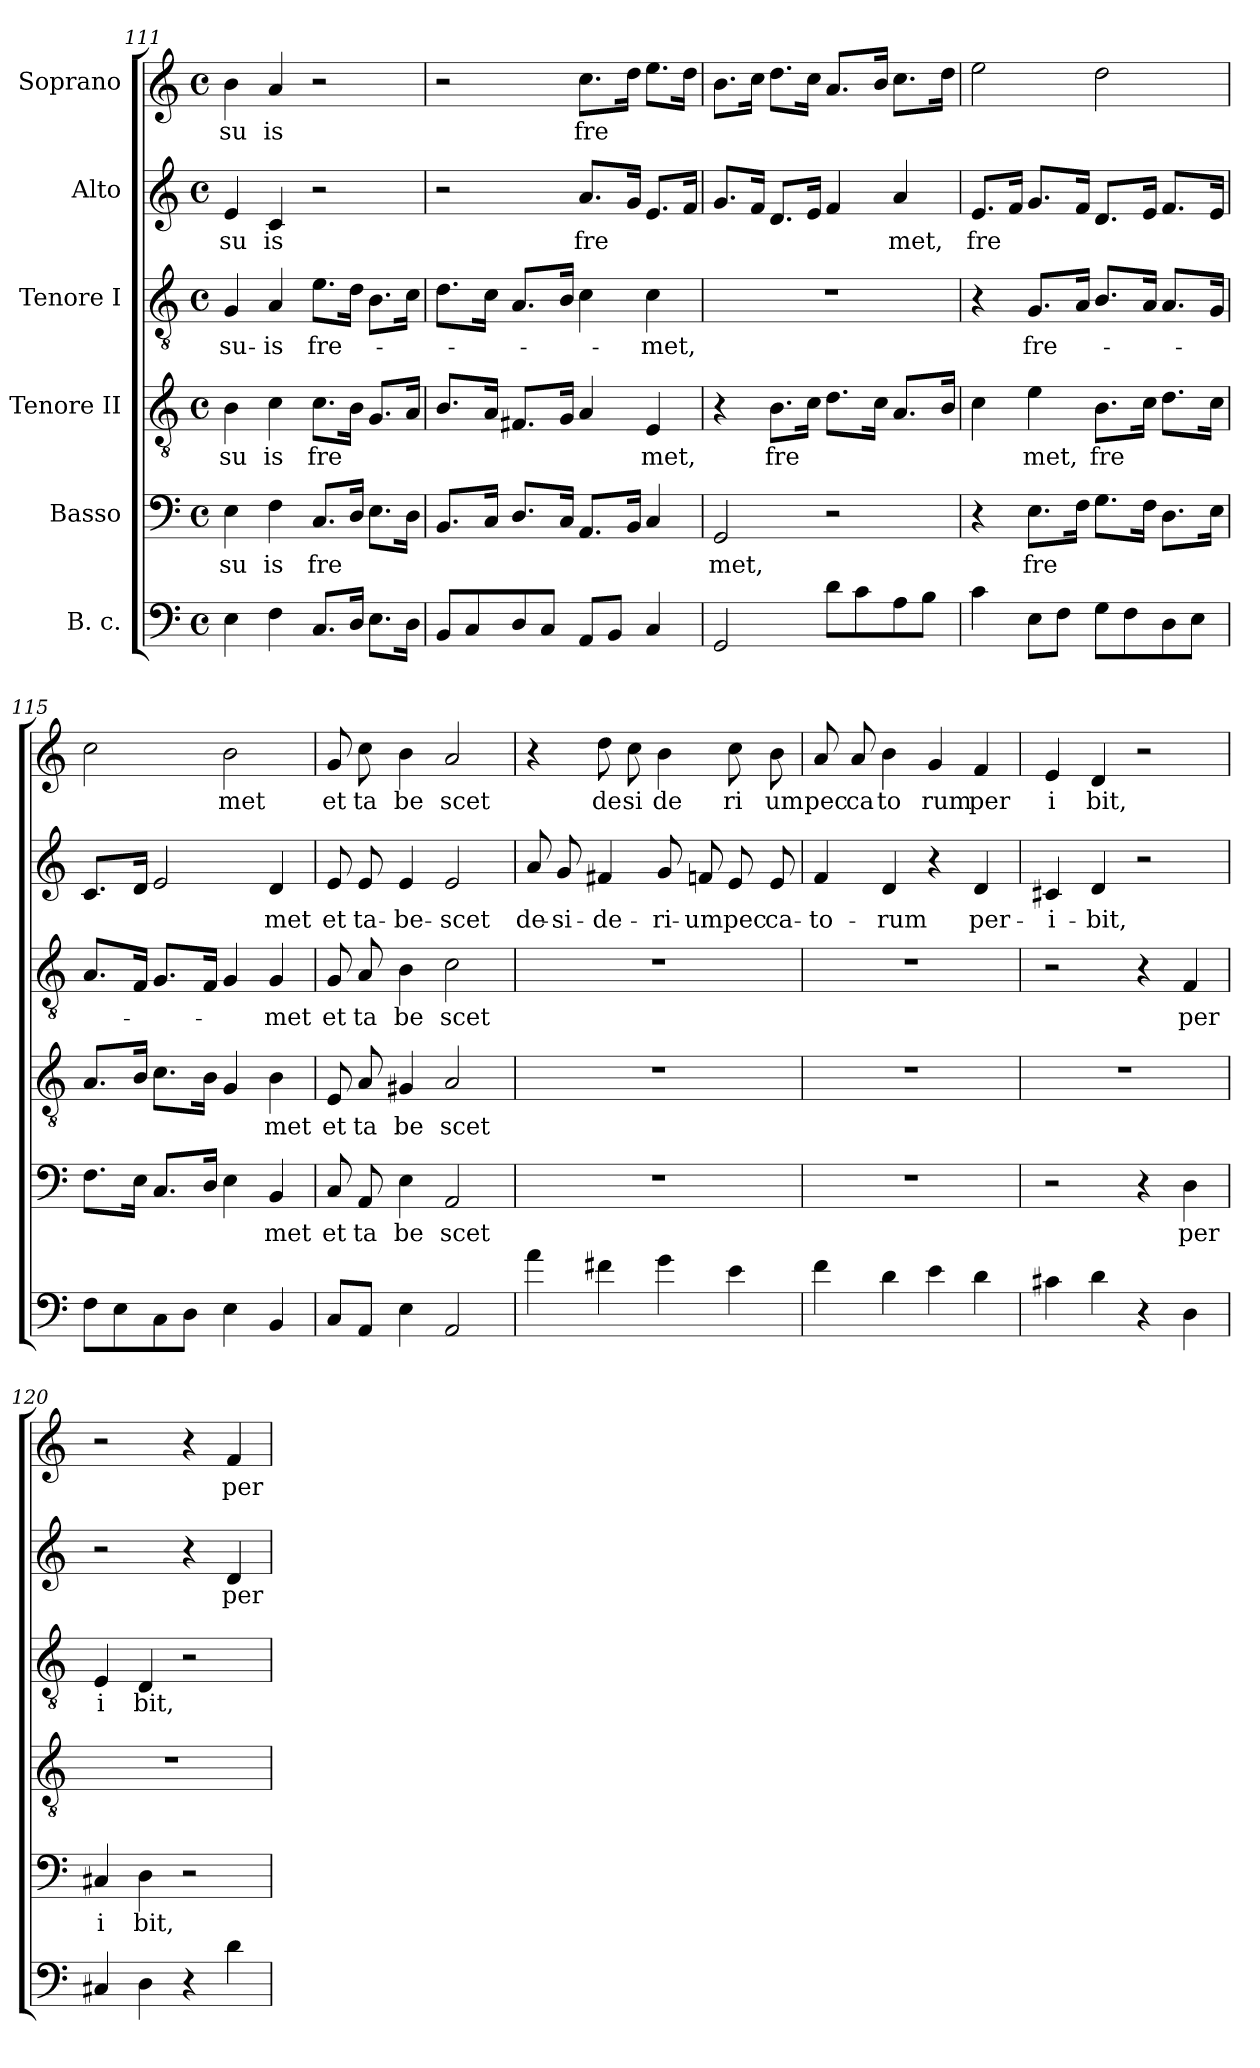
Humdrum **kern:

**kern	**kern	**text	**kern	**text	**kern	**text	**kern	**text	**kern	**text
*part6	*part5	*part5	*part4	*part4	*part3	*part3	*part2	*part2	*part1	*part1
*staff6	*staff5	*staff5	*staff4	*staff4	*staff3	*staff3	*staff2	*staff2	*staff1	*staff1
*I"B. c.	*I"Basso	*	*I"Tenore II	*	*I"Tenore I	*	*I"Alto	*	*I"Soprano	*
*clefF4	*clefF4	*	*clefGv2	*	*clefGv2	*	*clefG2	*	*clefG2	*
*k[]	*k[]	*	*k[]	*	*k[]	*	*k[]	*	*k[]	*
*C:	*C:	*	*C:	*	*C:	*	*C:	*	*C:	*
*M4/4	*M4/4	*	*M4/4	*	*M4/4	*	*M4/4	*	*M4/4	*
*met(c)	*met(c)	*	*met(c)	*	*met(c)	*	*met(c)	*	*met(c)	*
=111	=111	=111	=111	=111	=111	=111	=111	=111	=111	=111
!	!	!LO:LY:b	!	!LO:LY:b	!	!LO:LY:b	!	!LO:LY:b	!	!LO:LY:b
4E\	4E\	su	4B\	su	4G/	su-	4e/	su	4b\	su
!	!	!LO:LY:b	!	!LO:LY:b	!	!LO:LY:b	!	!LO:LY:b	!	!LO:LY:b
4F\	4F\	is	4c\	is	4A/	-is	4c/	is	4a/	is
!	!	!LO:LY:b	!	!LO:LY:b	!	!LO:LY:b	!	!	!	!
8.C/L	8.C/L	fre	8.c\L	fre	8.e\L	fre-	2r	.	2r	.
16D/Jk	16D/Jk	.	16B\Jk	.	16d\Jk	.	.	.	.	.
8.E\L	8.E\L	.	8.G/L	.	8.B\L	.	.	.	.	.
16D\Jk	16D\Jk	.	16A/Jk	.	16c\Jk	.	.	.	.	.
=112	=112	=112	=112	=112	=112	=112	=112	=112	=112	=112
8BB/L	8.BB/L	.	8.B/L	.	8.d\L	.	2r	.	2r	.
8C/	.	.	.	.	.	.	.	.	.	.
.	16C/Jk	.	16A/Jk	.	16c\Jk	.	.	.	.	.
8D/	8.D/L	.	8.F#X/L	.	8.A/L	.	.	.	.	.
8C/J	.	.	.	.	.	.	.	.	.	.
.	16C/Jk	.	16G/Jk	.	16B/Jk	.	.	.	.	.
!	!	!	!	!	!	!	!	!LO:LY:b	!	!LO:LY:b
8AA/L	8.AA/L	.	4A/	.	4c\	.	8.a/L	fre	8.cc\L	fre
8BB/J	.	.	.	.	.	.	.	.	.	.
.	16BB/Jk	.	.	.	.	.	16g/Jk	.	16dd\Jk	.
!	!	!	!	!LO:LY:b	!	!LO:LY:b	!	!	!	!
4C/	4C/	.	4E/	met,	4c\	-met,	8.e/L	.	8.ee\L	.
.	.	.	.	.	.	.	16f/Jk	.	16dd\Jk	.
=113	=113	=113	=113	=113	=113	=113	=113	=113	=113	=113
!	!	!LO:LY:b	!	!	!	!	!	!	!	!
2GG/	2GG/	met,	4r	.	1r	.	8.g/L	.	8.b\L	.
.	.	.	.	.	.	.	16f/Jk	.	16cc\Jk	.
!	!	!	!	!LO:LY:b	!	!	!	!	!	!
.	.	.	8.B\L	fre	.	.	8.d/L	.	8.dd\L	.
.	.	.	16c\Jk	.	.	.	16e/Jk	.	16cc\Jk	.
8d\L	2r	.	8.d\L	.	.	.	4f/	.	8.a/L	.
8c\	.	.	.	.	.	.	.	.	.	.
.	.	.	16c\Jk	.	.	.	.	.	16b/Jk	.
!	!	!	!	!	!	!	!	!LO:LY:b	!	!
8A\	.	.	8.A/L	.	.	.	4a/	met,	8.cc\L	.
8B\J	.	.	.	.	.	.	.	.	.	.
.	.	.	16B/Jk	.	.	.	.	.	16dd\Jk	.
=114	=114	=114	=114	=114	=114	=114	=114	=114	=114	=114
!	!	!	!	!	!	!	!	!LO:LY:b	!	!
4c\	4r	.	4c\	.	4r	.	8.e/L	fre	2ee\	.
.	.	.	.	.	.	.	16f/Jk	.	.	.
!	!	!LO:LY:b	!	!LO:LY:b	!	!LO:LY:b	!	!	!	!
8E\L	8.E\L	fre	4e\	met,	8.G/L	fre-	8.g/L	.	.	.
8F\J	.	.	.	.	.	.	.	.	.	.
.	16F\Jk	.	.	.	16A/Jk	.	16f/Jk	.	.	.
!	!	!	!	!LO:LY:b	!	!	!	!	!	!
8G\L	8.G\L	.	8.B\L	fre	8.B/L	.	8.d/L	.	2dd\	.
8F\	.	.	.	.	.	.	.	.	.	.
.	16F\Jk	.	16c\Jk	.	16A/Jk	.	16e/Jk	.	.	.
8D\	8.D\L	.	8.d\L	.	8.A/L	.	8.f/L	.	.	.
8E\J	.	.	.	.	.	.	.	.	.	.
.	16E\Jk	.	16c\Jk	.	16G/Jk	.	16e/Jk	.	.	.
=115	=115	=115	=115	=115	=115	=115	=115	=115	=115	=115
8F\L	8.F\L	.	8.A/L	.	8.A/L	.	8.c/L	.	2cc\	.
8E\	.	.	.	.	.	.	.	.	.	.
.	16E\Jk	.	16B/Jk	.	16F/Jk	.	16d/Jk	.	.	.
8C\	8.C/L	.	8.c\L	.	8.G/L	.	2e/	.	.	.
8D\J	.	.	.	.	.	.	.	.	.	.
.	16D/Jk	.	16B\Jk	.	16F/Jk	.	.	.	.	.
!	!	!	!	!	!	!	!	!	!	!LO:LY:b
4E\	4E\	.	4G/	.	4G/	.	.	.	2b\	met
!	!	!LO:LY:b	!	!LO:LY:b	!	!LO:LY:b	!	!LO:LY:b	!	!
4BB/	4BB/	met	4B\	met	4G/	-met	4d/	met	.	.
!!LO:PB:g=z
=116	=116	=116	=116	=116	=116	=116	=116	=116	=116	=116
!	!	!LO:LY:b	!	!LO:LY:b	!	!LO:LY:b	!	!LO:LY:b	!	!LO:LY:b
8C/L	8C/	et	8E/	et	8G/	et	8e/	et	8g/	et
!	!	!LO:LY:b	!	!LO:LY:b	!	!LO:LY:b	!	!LO:LY:b	!	!LO:LY:b
8AA/J	8AA/	ta	8A/	ta	8A/	ta	8e/	ta-	8cc\	ta
!	!	!LO:LY:b	!	!LO:LY:b	!	!LO:LY:b	!	!LO:LY:b	!	!LO:LY:b
4E\	4E\	be	4G#X/	be	4B\	be	4e/	-be-	4b\	be
!	!	!LO:LY:b	!	!LO:LY:b	!	!LO:LY:b	!	!LO:LY:b	!	!LO:LY:b
2AA/	2AA/	scet	2A/	scet	2c\	scet	2e/	-scet	2a/	scet
=117	=117	=117	=117	=117	=117	=117	=117	=117	=117	=117
!	!	!	!	!	!	!	!	!LO:LY:b	!	!
4a\	1r	.	1r	.	1r	.	8a/	de-	4r	.
!	!	!	!	!	!	!	!	!LO:LY:b	!	!
.	.	.	.	.	.	.	8g/	-si-	.	.
!	!	!	!	!	!	!	!	!LO:LY:b	!	!LO:LY:b
4f#X\	.	.	.	.	.	.	4f#X/	-de-	8dd\	de
!	!	!	!	!	!	!	!	!	!	!LO:LY:b
.	.	.	.	.	.	.	.	.	8cc\	si
!	!	!	!	!	!	!	!	!LO:LY:b	!	!LO:LY:b
4g\	.	.	.	.	.	.	8g/	-ri-	4b\	de
!	!	!	!	!	!	!	!	!LO:LY:b	!	!
.	.	.	.	.	.	.	8fn/	-um	.	.
!	!	!	!	!	!	!	!	!LO:LY:b	!	!LO:LY:b
4e\	.	.	.	.	.	.	8e/	pec	8cc\	ri
!	!	!	!	!	!	!	!	!LO:LY:b	!	!LO:LY:b
.	.	.	.	.	.	.	8e/	ca-	8b\	um
=118	=118	=118	=118	=118	=118	=118	=118	=118	=118	=118
!	!	!	!	!	!	!	!	!LO:LY:b	!	!LO:LY:b
4f\	1r	.	1r	.	1r	.	4f/	-to-	8a/	pec
!	!	!	!	!	!	!	!	!	!	!LO:LY:b
.	.	.	.	.	.	.	.	.	8a/	ca
!	!	!	!	!	!	!	!	!LO:LY:b	!	!LO:LY:b
4d\	.	.	.	.	.	.	4d/	-rum	4b\	to
!	!	!	!	!	!	!	!	!	!	!LO:LY:b
4e\	.	.	.	.	.	.	4r	.	4g/	rum
!	!	!	!	!	!	!	!	!LO:LY:b	!	!LO:LY:b
4d\	.	.	.	.	.	.	4d/	per-	4f/	per
=119	=119	=119	=119	=119	=119	=119	=119	=119	=119	=119
!	!	!	!	!	!	!	!	!LO:LY:b	!	!LO:LY:b
4c#X\	2r	.	1r	.	2r	.	4c#X/	-i-	4e/	i
!	!	!	!	!	!	!	!	!LO:LY:b	!	!LO:LY:b
4d\	.	.	.	.	.	.	4d/	-bit,	4d/	bit,
4r	4r	.	.	.	4r	.	2r	.	2r	.
!	!	!LO:LY:b	!	!	!	!LO:LY:b	!	!	!	!
4D\	4D\	per	.	.	4F/	per	.	.	.	.
=120	=120	=120	=120	=120	=120	=120	=120	=120	=120	=120
!	!	!LO:LY:b	!	!	!	!LO:LY:b	!	!	!	!
4C#X/	4C#X/	i	1r	.	4E/	i	2r	.	2r	.
!	!	!LO:LY:b	!	!	!	!LO:LY:b	!	!	!	!
4D\	4D\	bit,	.	.	4D/	bit,	.	.	.	.
4r	2r	.	.	.	2r	.	4r	.	4r	.
!	!	!	!	!	!	!	!	!LO:LY:b	!	!LO:LY:b
4d\	.	.	.	.	.	.	4d/	per-	4f/	per
=	=	=	=	=	=	=	=	=	=	=
*-	*-	*-	*-	*-	*-	*-	*-	*-	*-	*-
